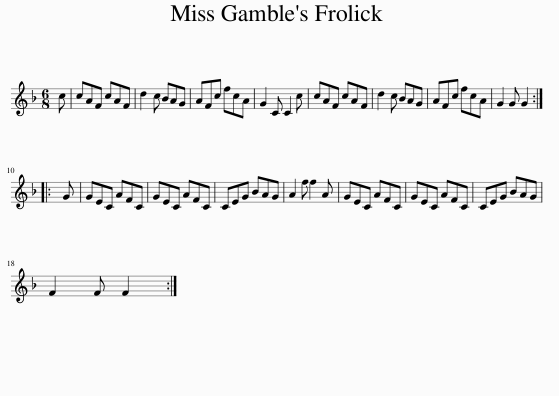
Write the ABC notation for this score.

X:1
L:1/8
M:6/8
I:linebreak $
K:F
V:1 treble
V:1
 c | cAF cAF | d2 c BAG | AFc fcA | G2 C C2 c | %5
 cAF cAF | d2 c BAG | AFc fcA | G2 G G2 ::$ G | %10
 GEC AFC | GEC AFC | CEG BAG | A2 f f2 A | GEC AFC | %15
 GEC AFC | CEG BAG |$ F2 F F2 :| %18
